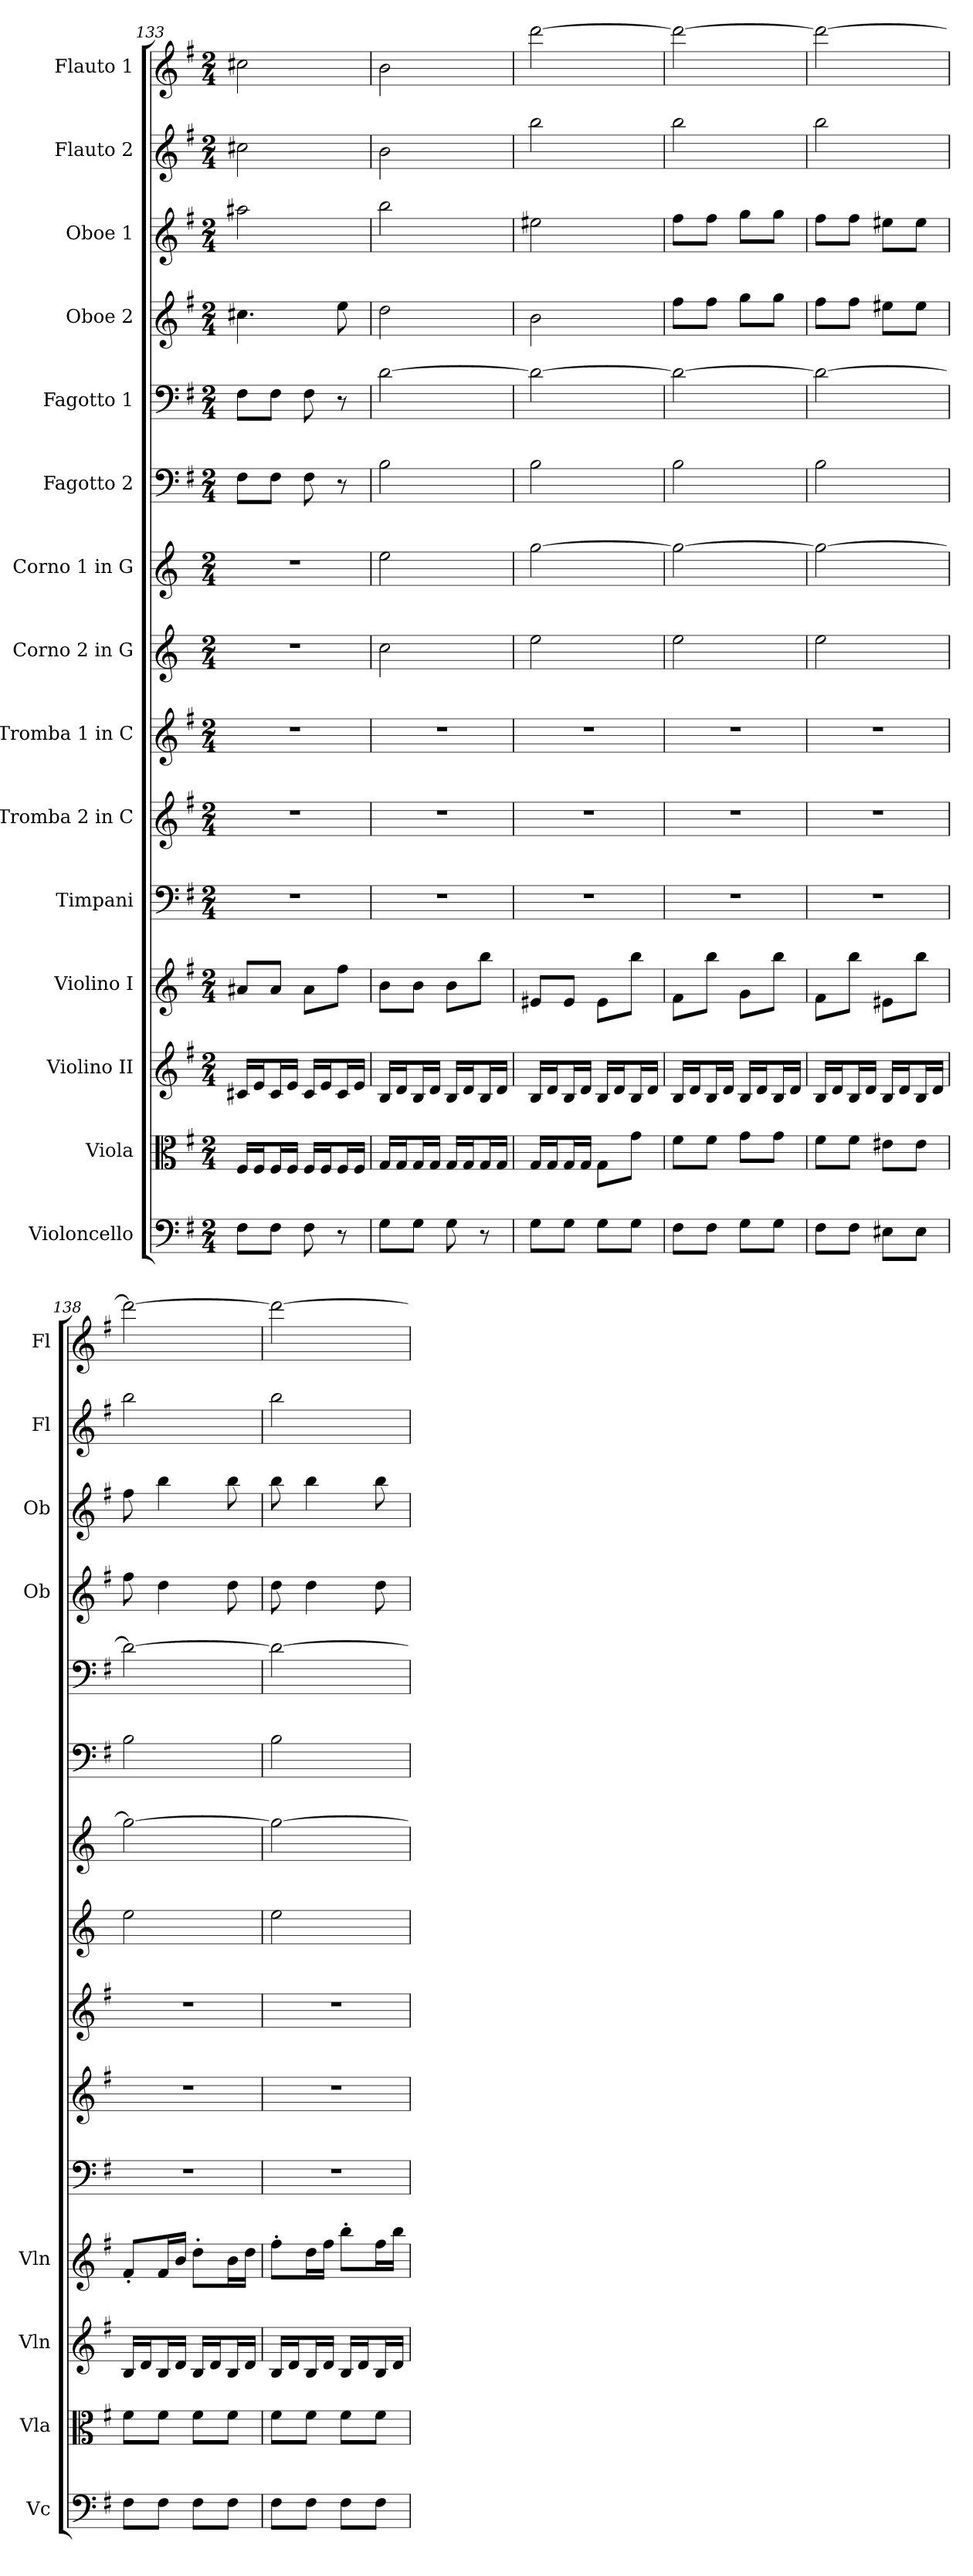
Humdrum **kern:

**kern	**kern	**kern	**kern	**kern	**kern	**kern	**kern	**kern	**kern	**kern	**kern	**kern	**kern	**kern
*part15	*part14	*part13	*part12	*part11	*part10	*part9	*part8	*part7	*part6	*part5	*part4	*part3	*part2	*part1
*staff15	*staff14	*staff13	*staff12	*staff11	*staff10	*staff9	*staff8	*staff7	*staff6	*staff5	*staff4	*staff3	*staff2	*staff1
*I"Violoncello	*I"Viola	*I"Violino II	*I"Violino I	*I"Timpani	*I"Tromba 2 in C	*I"Tromba 1 in C	*I"Corno 2 in G	*I"Corno 1 in G	*I"Fagotto 2	*I"Fagotto 1	*I"Oboe 2	*I"Oboe 1	*I"Flauto 2	*I"Flauto 1
*I'Vc	*I'Vla	*I'Vln	*I'Vln	*	*	*	*	*	*	*	*I'Ob	*I'Ob	*I'Fl	*I'Fl
*clefF4	*clefC3	*clefG2	*clefG2	*clefF4	*clefG2	*clefG2	*clefG2	*clefG2	*clefF4	*clefF4	*clefG2	*clefG2	*clefG2	*clefG2
*	*	*	*	*	*ITrd1c2	*ITrd1c2	*ITrd-4c-7	*ITrd-4c-7	*	*	*	*	*	*
*k[f#]	*k[f#]	*k[f#]	*k[f#]	*k[f#]	*k[b-]	*k[b-]	*k[f#]	*k[f#]	*k[f#]	*k[f#]	*k[f#]	*k[f#]	*k[f#]	*k[f#]
*G:	*G:	*G:	*G:	*G:	*F:	*F:	*G:	*G:	*G:	*G:	*G:	*G:	*G:	*G:
*M2/4	*M2/4	*M2/4	*M2/4	*M2/4	*M2/4	*M2/4	*M2/4	*M2/4	*M2/4	*M2/4	*M2/4	*M2/4	*M2/4	*M2/4
=133	=133	=133	=133	=133	=133	=133	=133	=133	=133	=133	=133	=133	=133	=133
8F#\L	16F#/LL	16c#X/LL	8a#X/L	2r	2r	2r	2r	2r	8F#\L	8F#\L	4.cc#X	2aa#X	2cc#X	2cc#X
.	16F#/J	16e/J	.	.	.	.	.	.	.	.	.	.	.	.
8F#\J	16F#/L	16c#/L	8a#/J	.	.	.	.	.	8F#\J	8F#\J	.	.	.	.
.	16F#/JJ	16e/JJ	.	.	.	.	.	.	.	.	.	.	.	.
8F#	16F#/LL	16c#/LL	8a#\L	.	.	.	.	.	8F#	8F#	.	.	.	.
.	16F#/J	16e/J	.	.	.	.	.	.	.	.	.	.	.	.
8r	16F#/L	16c#/L	8ff#\J	.	.	.	.	.	8r	8r	8ee	.	.	.
.	16F#/JJ	16e/JJ	.	.	.	.	.	.	.	.	.	.	.	.
=134	=134	=134	=134	=134	=134	=134	=134	=134	=134	=134	=134	=134	=134	=134
8G\L	16G/LL	16B/LL	8b\L	2r	2r	2r	2gg	2bb	2B	[2d	2dd	2bb	2b	2b
.	16G/J	16d/J	.	.	.	.	.	.	.	.	.	.	.	.
8G\J	16G/L	16B/L	8b\J	.	.	.	.	.	.	.	.	.	.	.
.	16G/JJ	16d/JJ	.	.	.	.	.	.	.	.	.	.	.	.
8G	16G/LL	16B/LL	8b\L	.	.	.	.	.	.	.	.	.	.	.
.	16G/J	16d/J	.	.	.	.	.	.	.	.	.	.	.	.
8r	16G/L	16B/L	8bb\J	.	.	.	.	.	.	.	.	.	.	.
.	16G/JJ	16d/JJ	.	.	.	.	.	.	.	.	.	.	.	.
=135	=135	=135	=135	=135	=135	=135	=135	=135	=135	=135	=135	=135	=135	=135
8G\L	16G/LL	16B/LL	8e#X/L	2r	2r	2r	2bb	[2ddd	2B	2d_	2b	2ee#X	2bb	[2ddd
.	16G/J	16d/J	.	.	.	.	.	.	.	.	.	.	.	.
8G\J	16G/L	16B/L	8e#/J	.	.	.	.	.	.	.	.	.	.	.
.	16G/JJ	16d/JJ	.	.	.	.	.	.	.	.	.	.	.	.
8G\L	8G\L	16B/LL	8e#\L	.	.	.	.	.	.	.	.	.	.	.
.	.	16d/J	.	.	.	.	.	.	.	.	.	.	.	.
8G\J	8g\J	16B/L	8bb\J	.	.	.	.	.	.	.	.	.	.	.
.	.	16d/JJ	.	.	.	.	.	.	.	.	.	.	.	.
=136	=136	=136	=136	=136	=136	=136	=136	=136	=136	=136	=136	=136	=136	=136
8F#\L	8f#\L	16B/LL	8f#\L	2r	2r	2r	2bb	2ddd_	2B	2d_	8ff#\L	8ff#\L	2bb	2ddd_
.	.	16d/J	.	.	.	.	.	.	.	.	.	.	.	.
8F#\J	8f#\J	16B/L	8bb\J	.	.	.	.	.	.	.	8ff#\J	8ff#\J	.	.
.	.	16d/JJ	.	.	.	.	.	.	.	.	.	.	.	.
8G\L	8g\L	16B/LL	8g\L	.	.	.	.	.	.	.	8gg\L	8gg\L	.	.
.	.	16d/J	.	.	.	.	.	.	.	.	.	.	.	.
8G\J	8g\J	16B/L	8bb\J	.	.	.	.	.	.	.	8gg\J	8gg\J	.	.
.	.	16d/JJ	.	.	.	.	.	.	.	.	.	.	.	.
=137	=137	=137	=137	=137	=137	=137	=137	=137	=137	=137	=137	=137	=137	=137
8F#\L	8f#\L	16B/LL	8f#\L	2r	2r	2r	2bb	2ddd_	2B	2d_	8ff#\L	8ff#\L	2bb	2ddd_
.	.	16d/J	.	.	.	.	.	.	.	.	.	.	.	.
8F#\J	8f#\J	16B/L	8bb\J	.	.	.	.	.	.	.	8ff#\J	8ff#\J	.	.
.	.	16d/JJ	.	.	.	.	.	.	.	.	.	.	.	.
8E#X\L	8e#X\L	16B/LL	8e#X\L	.	.	.	.	.	.	.	8ee#X\L	8ee#X\L	.	.
.	.	16d/J	.	.	.	.	.	.	.	.	.	.	.	.
8E#\J	8e#\J	16B/L	8bb\J	.	.	.	.	.	.	.	8ee#\J	8ee#\J	.	.
.	.	16d/JJ	.	.	.	.	.	.	.	.	.	.	.	.
=138	=138	=138	=138	=138	=138	=138	=138	=138	=138	=138	=138	=138	=138	=138
8F#\L	8f#\L	16B/LL	8f#'/L	2r	2r	2r	2bb	2ddd_	2B	2d_	8ff#	8ff#	2bb	2ddd_
.	.	16d/J	.	.	.	.	.	.	.	.	.	.	.	.
8F#\J	8f#\J	16B/L	16f#/L	.	.	.	.	.	.	.	4dd	4bb	.	.
.	.	16d/JJ	16b/JJ	.	.	.	.	.	.	.	.	.	.	.
8F#\L	8f#\L	16B/LL	8dd'\L	.	.	.	.	.	.	.	.	.	.	.
.	.	16d/J	.	.	.	.	.	.	.	.	.	.	.	.
8F#\J	8f#\J	16B/L	16b\L	.	.	.	.	.	.	.	8dd	8bb	.	.
.	.	16d/JJ	16dd\JJ	.	.	.	.	.	.	.	.	.	.	.
=139	=139	=139	=139	=139	=139	=139	=139	=139	=139	=139	=139	=139	=139	=139
8F#\L	8f#\L	16B/LL	8ff#'\L	2r	2r	2r	2bb	2ddd_	2B	2d_	8dd	8bb	2bb	2ddd_
.	.	16d/J	.	.	.	.	.	.	.	.	.	.	.	.
8F#\J	8f#\J	16B/L	16dd\L	.	.	.	.	.	.	.	4dd	4bb	.	.
.	.	16d/JJ	16ff#\JJ	.	.	.	.	.	.	.	.	.	.	.
8F#\L	8f#\L	16B/LL	8bb'\L	.	.	.	.	.	.	.	.	.	.	.
.	.	16d/J	.	.	.	.	.	.	.	.	.	.	.	.
8F#\J	8f#\J	16B/L	16ff#\L	.	.	.	.	.	.	.	8dd	8bb	.	.
.	.	16d/JJ	16bb\JJ	.	.	.	.	.	.	.	.	.	.	.
=	=	=	=	=	=	=	=	=	=	=	=	=	=	=
*-	*-	*-	*-	*-	*-	*-	*-	*-	*-	*-	*-	*-	*-	*-
